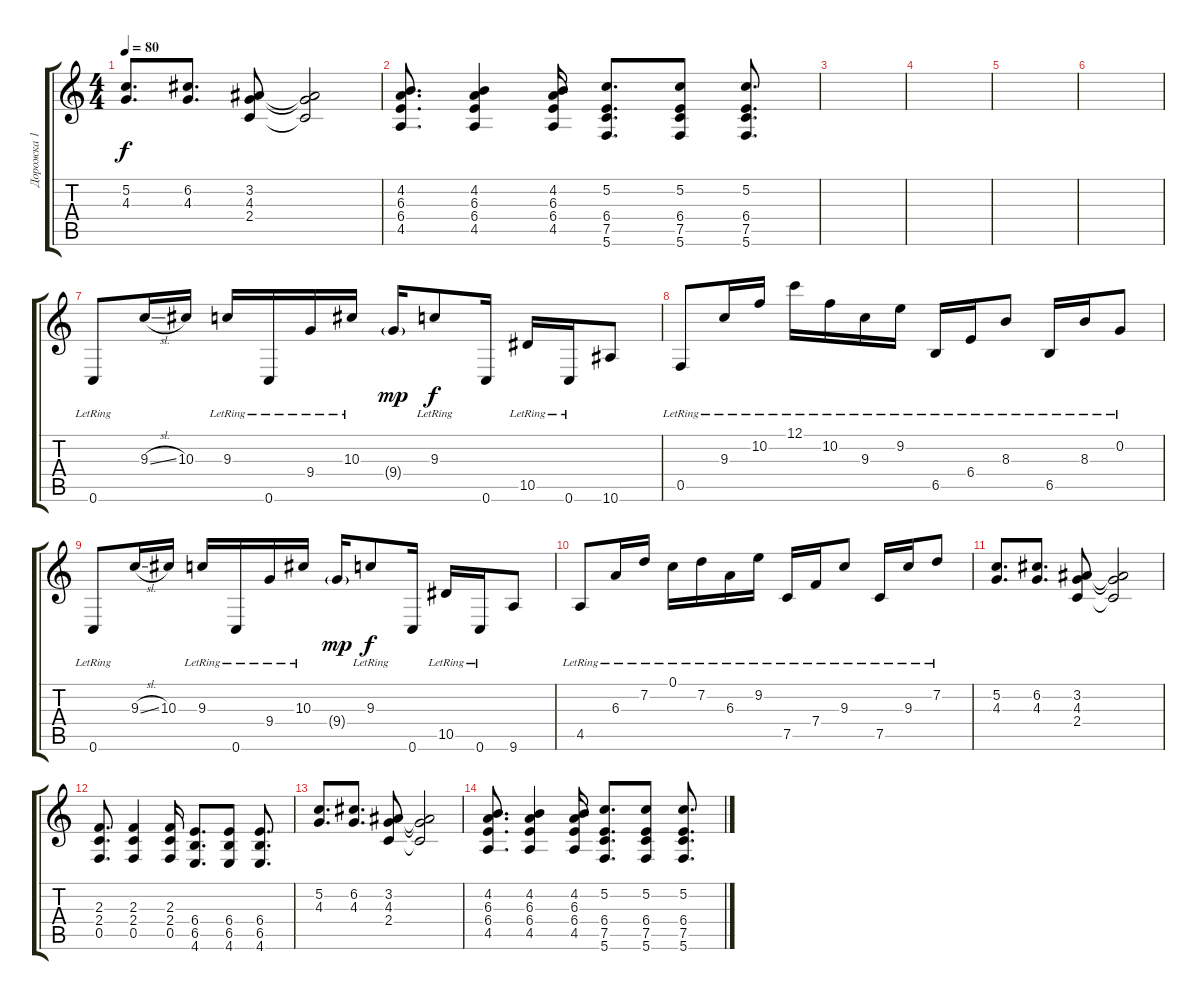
\track ("Дорожка 1" "Дорожка 1") {instrument electricguitarmuted}
\staff {score tabs}
\tuning (C4 G3 Eb3 Bb2 F2 C2) {hide}
\ts (4 4)
\tempo 80
\clef g2
\ks c
(5.2 4.3).8{d dy f} (6.2 4.3).8{d} (3.2 4.3 2.4).8 (3.2{t} 4.3{t} 2.4{t}).2 |
(4.2 6.3 6.4 4.5).8{d} (4.2 6.3 6.4 4.5).4 (4.2 6.3 6.4 4.5).16 (5.2 6.4 7.5 5.6).8{d} (5.2 6.4 7.5 5.6).8 (5.2 6.4 7.5 5.6).8{d} |
|
|
|
|
0.6{lr}.8{volume 9} 9.3{sl}.16 10.3.16 9.3{lr}.16 0.6{lr}.16 9.4{lr}.16 10.3{lr}.16 9.4{g}.16{dy mp} 9.3{lr}.8{dy f} 0.6.16 10.5{lr}.16 0.6{lr}.16 10.6.8 |
0.5{lr}.8 9.3{lr}.16 10.2{lr}.16 12.1{lr}.16 10.2{lr}.16 9.3{lr}.16 9.2{lr}.16 6.5{lr}.16 6.4{lr}.16 8.3{lr}.8 6.5{lr}.16 8.3{lr}.16 0.2{lr}.8 |
0.6{lr}.8{volume 9} 9.3{sl}.16 10.3.16 9.3{lr}.16 0.6{lr}.16 9.4{lr}.16 10.3{lr}.16 9.4{g}.16{dy mp} 9.3{lr}.8{dy f} 0.6.16 10.5{lr}.16 0.6{lr}.16 9.6.8 |
4.5{lr}.8 6.3{lr}.16 7.2{lr}.16 0.1{lr}.16 7.2{lr}.16 6.3{lr}.16 9.2{lr}.16 7.5{lr}.16 7.4{lr}.16 9.3{lr}.8 7.5{lr}.16 9.3{lr}.16 7.2{lr}.8 |
(5.2 4.3).8{d} (6.2 4.3).8{d} (3.2 4.3 2.4).8 (3.2{t} 4.3{t} 2.4{t}).2 |
(2.3 2.4 0.5).8{d} (2.3 2.4 0.5).4 (2.3 2.4 0.5).16 (6.4 6.5 4.6).8{d} (6.4 6.5 4.6).8 (6.4 6.5 4.6).8{d} |
(5.2 4.3).8{d} (6.2 4.3).8{d} (3.2 4.3 2.4).8 (3.2{t} 4.3{t} 2.4{t}).2 |
(4.2 6.3 6.4 4.5).8{d} (4.2 6.3 6.4 4.5).4 (4.2 6.3 6.4 4.5).16 (5.2 6.4 7.5 5.6).8{d} (5.2 6.4 7.5 5.6).8 (5.2 6.4 7.5 5.6).8{d}
